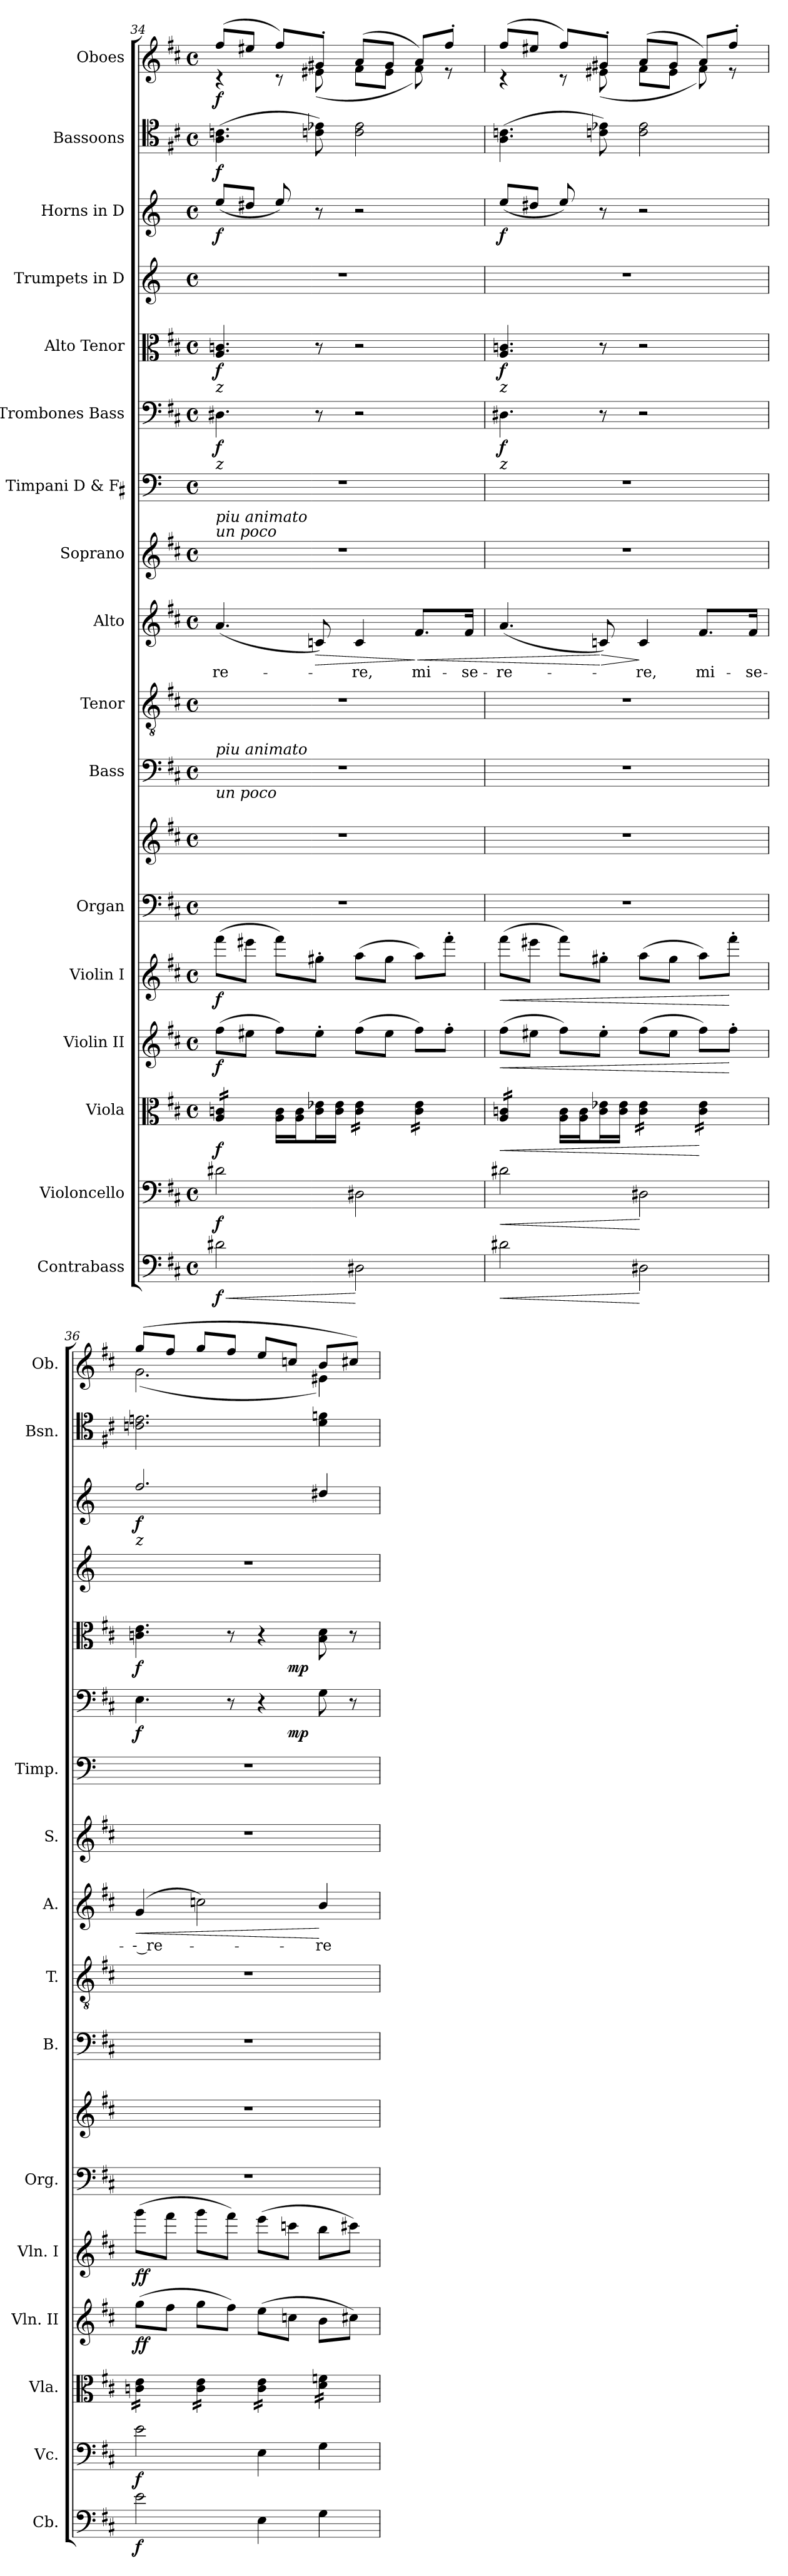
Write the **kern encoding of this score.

**kern	**dynam	**kern	**dynam	**kern	**dynam	**kern	**dynam	**kern	**dynam	**kern	**kern	**kern	**kern	**kern	**text	**dynam	**kern	**kern	**kern	**dynam	**kern	**dynam	**kern	**kern	**dynam	**kern	**dynam	**kern	**dynam
*part17	*part17	*part16	*part16	*part15	*part15	*part14	*part14	*part13	*part13	*part12	*part12	*part11	*part10	*part9	*part9	*part9	*part8	*part7	*part6	*part6	*part5	*part5	*part4	*part3	*part3	*part2	*part2	*part1	*part1
*staff18	*staff18	*staff17	*staff17	*staff16	*staff16	*staff15	*staff15	*staff14	*staff14	*staff13	*staff12	*staff11	*staff10	*staff9	*staff9	*staff9	*staff8	*staff7	*staff6	*staff6	*staff5	*staff5	*staff4	*staff3	*staff3	*staff2	*staff2	*staff1	*staff1
*I"Contrabass	*	*I"Violoncello	*	*I"Viola	*	*I"Violin II	*	*I"Violin I	*	*I"Organ	*	*I"Bass	*I"Tenor	*I"Alto	*	*	*I"Soprano	*I"Timpani D & F#	*I"Trombones  Bass	*	*I"Alto Tenor	*	*I"Trumpets in D	*I"Horns in D	*	*I"Bassoons	*	*I"Oboes	*
*I'Cb.	*	*I'Vc.	*	*I'Vla.	*	*I'Vln. II	*	*I'Vln. I	*	*I'Org.	*	*I'B.	*I'T.	*I'A.	*	*	*I'S.	*I'Timp.	*	*	*	*	*	*	*	*I'Bsn.	*	*I'Ob.	*
*clefF4	*	*clefF4	*	*clefC3	*	*clefG2	*	*clefG2	*	*clefF4	*clefG2	*clefF4	*clefGv2	*clefG2	*	*	*clefG2	*clefF4	*clefF4	*	*clefC3	*	*clefG2	*clefG2	*	*clefC4	*	*clefG2	*
*ITrd7c12	*	*	*	*	*	*	*	*	*	*	*	*	*ITrd7c12	*	*	*	*	*	*	*	*	*	*ITrd-1c-2	*ITrd6c10	*	*	*	*	*
*k[f#c#]	*	*k[f#c#]	*	*k[f#c#]	*	*k[f#c#]	*	*k[f#c#]	*	*k[f#c#]	*k[f#c#]	*k[f#c#]	*k[f#c#]	*k[f#c#]	*	*	*k[f#c#]	*k[]	*k[f#c#]	*	*k[f#c#]	*	*k[f#c#]	*k[f#c#]	*	*k[f#c#]	*	*k[f#c#]	*
*D:	*	*D:	*	*D:	*	*D:	*	*D:	*	*D:	*D:	*D:	*D:	*D:	*	*	*D:	*C:	*D:	*	*D:	*	*D:	*D:	*	*D:	*	*D:	*
*M4/4	*	*M4/4	*	*M4/4	*	*M4/4	*	*M4/4	*	*M4/4	*M4/4	*M4/4	*M4/4	*M4/4	*	*	*M4/4	*M4/4	*M4/4	*	*M4/4	*	*M4/4	*M4/4	*	*M4/4	*	*M4/4	*
*met(c)	*	*met(c)	*	*met(c)	*	*met(c)	*	*met(c)	*	*met(c)	*met(c)	*met(c)	*met(c)	*met(c)	*	*	*met(c)	*met(c)	*met(c)	*	*met(c)	*	*met(c)	*met(c)	*	*met(c)	*	*met(c)	*
=34	=34	=34	=34	=34	=34	=34	=34	=34	=34	=34	=34	=34	=34	=34	=34	=34	=34	=34	=34	=34	=34	=34	=34	=34	=34	=34	=34	=34	=34
!	!LO:HP:b	!	!	!	!	!	!	!	!	!	!	!	!	!	!	!	!	!	!	!	!	!	!	!	!	!	!	!	!
!	!	!	!	!	!	!	!	!	!	!	!	!	!	!	!	!	!	!	!	!	!	!	!	!	!	!	!	!LO:TX:a:i:t=un poco	!
!	!	!	!	!	!	!	!	!	!	!	!	!	!	!	!	!	!	!	!	!	!	!	!	!	!	!	!	!LO:TX:i:t=piu animato	!
!	!	!	!	!	!	!	!	!	!	!	!	!	!	!	!	!	!	!	!	!	!LO:TX:b:i:t=z	!	!	!	!	!	!	!	!
!	!	!	!	!	!	!	!	!	!	!	!	!	!	!	!	!	!	!	!LO:TX:b:i:t=z	!	!	!	!	!	!	!	!	!	!
!	!	!	!	!	!	!	!	!	!	!	!	!	!	!	!	!	!LO:TX:a:i:t=un poco	!	!	!	!	!	!	!	!	!	!	!	!
!	!	!	!	!	!	!	!	!	!	!	!	!	!	!	!	!	!LO:TX:i:t=piu animato	!	!	!	!	!	!	!	!	!	!	!	!
!	!	!	!	!	!	!	!	!	!	!	!	!LO:TX:b:i:t=un poco	!	!	!	!	!	!	!	!	!	!	!	!	!	!	!	!	!
!	!	!	!	!	!	!	!	!	!	!	!	!LO:TX:i:t=piu animato	!	!	!	!	!	!	!	!	!	!	!	!	!	!	!	!	!
!	!	!	!	!	!	!	!	!	!	!	!	!	!	!	!LO:LY:b:color=#000000	!	!	!	!	!	!	!	!	!	!	!	!	!	!
*	*	*	*	*	*	*	*	*	*	*	*	*	*	*	*	*	*	*	*	*	*	*	*	*	*	*	*	*^	*
*	*	*	*	*tremolo	*	*	*	*	*	*	*	*	*	*	*	*	*	*	*	*	*	*	*	*	*	*	*	*	*	*
2D#Xi\	< f	2d#Xi\	f	16Ai/ 16cniLL	f	(8ff#i\L	f	(8fff#i\L	f	1r	1r	1r	1r	(4.ai/	-re-	.	1r	1r	4.D#Xi\	f	4.Ai/ 4.cni	f	1r	(8f#i/L	f	(4.Ai\ 4.cni	f	(8ff#i/L	4r	f
.	.	.	.	16Ai/ 16cni	.	.	.	.	.	.	.	.	.	.	.	.	.	.	.	.	.	.	.	.	.	.	.	.	.	.
.	.	.	.	16Ai/ 16cni	.	8ee#Xi\J	.	8eee#Xi\J	.	.	.	.	.	.	.	.	.	.	.	.	.	.	.	8e#Xi/J	.	.	.	8ee#Xi/J	.	.
.	.	.	.	16Ai/ 16cniJJ	.	.	.	.	.	.	.	.	.	.	.	.	.	.	.	.	.	.	.	.	.	.	.	.	.	.
*	*	*	*	*Xtremolo	*	*	*	*	*	*	*	*	*	*	*	*	*	*	*	*	*	*	*	*	*	*	*	*	*	*
.	.	.	.	16Ai\ 16ci\LL	.	8ff#i\L)	.	8fff#i\L)	.	.	.	.	.	.	.	.	.	.	.	.	.	.	.	8f#i/)	.	.	.	8ff#i/L)	8r	.
.	.	.	.	16Ai\ 16ci\J	.	.	.	.	.	.	.	.	.	.	.	.	.	.	.	.	.	.	.	.	.	.	.	.	.	.
!	!	!	!	!	!	!	!	!	!	!	!	!	!	!	!	!LO:HP:b	!	!	!	!	!	!	!	!	!	!	!	!	!	!
.	.	.	.	16ci\ 16e-Xi\L	.	8ee#'i\J	.	8gg#X'i\J	.	.	.	.	.	8cni/)	.	>	.	.	8r	.	8r	.	.	8r	.	8cni\ 8e-Xi)	.	8g#X'i/J	(8e#Xi\	.
.	.	.	.	16ci\ 16e-i\JJ	.	.	.	.	.	.	.	.	.	.	.	.	.	.	.	.	.	.	.	.	.	.	.	.	.	.
!	!	!	!	!	!	!	!	!	!	!	!	!	!	!	!LO:LY:b:color=#000000	!	!	!	!	!	!	!	!	!	!	!	!	!	!	!
*	*	*	*	*tremolo	*	*	*	*	*	*	*	*	*	*	*	*	*	*	*	*	*	*	*	*	*	*	*	*	*	*
2DD#Xi\	[	2D#Xi\	.	16ci\ 16e-iLL	.	(8ff#i\L	.	(8aai\L	.	.	.	.	.	4ci/	-re,	.	.	.	2r	.	2r	.	.	2r	.	2ci\ 2e-i	.	(8ai/L	8f#i\L	.
.	.	.	.	16ci\ 16e-i	.	.	.	.	.	.	.	.	.	.	.	.	.	.	.	.	.	.	.	.	.	.	.	.	.	.
.	.	.	.	16ci\ 16e-i	.	8ee#i\J	.	8gg#i\J	.	.	.	.	.	.	.	.	.	.	.	.	.	.	.	.	.	.	.	8g#i/J	8e#i\J	.
.	.	.	.	16ci\ 16e-iJJ	.	.	.	.	.	.	.	.	.	.	.	.	.	.	.	.	.	.	.	.	.	.	.	.	.	.
!	!	!	!	!	!	!	!	!	!	!	!	!	!	!	!LO:LY:b:color=#000000	!LO:HP:n=1:b	!	!	!	!	!	!	!	!	!	!	!	!	!	!
.	.	.	.	16ci\ 16e-iLL	.	8ff#i\L)	.	8aai\L)	.	.	.	.	.	8.f#i/L	mi-	] <	.	.	.	.	.	.	.	.	.	.	.	8ai/L)	8f#i\)	.
.	.	.	.	16ci\ 16e-i	.	.	.	.	.	.	.	.	.	.	.	.	.	.	.	.	.	.	.	.	.	.	.	.	.	.
.	.	.	.	16ci\ 16e-i	.	8ff#'i\J	.	8fff#'i\J	.	.	.	.	.	.	.	.	.	.	.	.	.	.	.	.	.	.	.	8ff#'i/J	8r	.
!	!	!	!	!	!	!	!	!	!	!	!	!	!	!	!LO:LY:b:color=#000000	!	!	!	!	!	!	!	!	!	!	!	!	!	!	!
.	.	.	.	16ci\ 16e-iJJ	.	.	.	.	.	.	.	.	.	16f#i/Jk	-se-	.	.	.	.	.	.	.	.	.	.	.	.	.	.	.
=35	=35	=35	=35	=35	=35	=35	=35	=35	=35	=35	=35	=35	=35	=35	=35	=35	=35	=35	=35	=35	=35	=35	=35	=35	=35	=35	=35	=35	=35	=35
!	!LO:HP:b	!	!LO:HP:b	!	!LO:HP:b	!	!LO:HP:b	!	!LO:HP:b	!	!	!	!	!	!	!	!	!	!	!	!	!	!	!	!	!	!	!	!	!
!	!	!	!	!	!	!	!	!	!	!	!	!	!	!	!	!	!	!	!	!	!LO:TX:b:i:t=z	!	!	!	!	!	!	!	!	!
!	!	!	!	!	!	!	!	!	!	!	!	!	!	!	!	!	!	!	!LO:TX:b:i:t=z	!	!	!	!	!	!	!	!	!	!	!
!	!	!	!	!	!	!	!	!	!	!	!	!	!	!	!LO:LY:b:color=#000000	!	!	!	!	!	!	!	!	!	!	!	!	!	!	!
2D#Xi\	<	2d#Xi\	<	16Ai/ 16cniLL	<	(8ff#i\L	<	(8fff#i\L	<	1r	1r	1r	1r	(4.ai/	-re-	.	1r	1r	4.D#Xi\	f	4.Ai/ 4.cni	f	1r	(8f#i/L	f	(4.Ai\ 4.cni	.	(8ff#i/L	4r	.
.	.	.	.	16Ai/ 16cni	.	.	.	.	.	.	.	.	.	.	.	.	.	.	.	.	.	.	.	.	.	.	.	.	.	.
.	.	.	.	16Ai/ 16cni	.	8ee#Xi\J	.	8eee#Xi\J	.	.	.	.	.	.	.	.	.	.	.	.	.	.	.	8e#Xi/J	.	.	.	8ee#Xi/J	.	.
.	.	.	.	16Ai/ 16cniJJ	.	.	.	.	.	.	.	.	.	.	.	.	.	.	.	.	.	.	.	.	.	.	.	.	.	.
*	*	*	*	*Xtremolo	*	*	*	*	*	*	*	*	*	*	*	*	*	*	*	*	*	*	*	*	*	*	*	*	*	*
.	.	.	.	16Ai\ 16ci\LL	.	8ff#i\L)	.	8fff#i\L)	.	.	.	.	.	.	.	.	.	.	.	.	.	.	.	8f#i/)	.	.	.	8ff#i/L)	8r	.
.	.	.	.	16Ai\ 16ci\J	.	.	.	.	.	.	.	.	.	.	.	.	.	.	.	.	.	.	.	.	.	.	.	.	.	.
!	!	!	!	!	!	!	!	!	!	!	!	!	!	!	!	!LO:HP:n=1:b	!	!	!	!	!	!	!	!	!	!	!	!	!	!
.	.	.	.	16ci\ 16e-Xi\L	.	8ee#'i\J	.	8gg#X'i\J	.	.	.	.	.	8cni/)	.	[ >	.	.	8r	.	8r	.	.	8r	.	8cni\ 8e-Xi)	.	8g#X'i/J	(8e#Xi\	.
.	.	.	.	16ci\ 16e-i\JJ	.	.	.	.	.	.	.	.	.	.	.	.	.	.	.	.	.	.	.	.	.	.	.	.	.	.
!	!	!	!	!	!	!	!	!	!	!	!	!	!	!	!LO:LY:b:color=#000000	!	!	!	!	!	!	!	!	!	!	!	!	!	!	!
*	*	*	*	*tremolo	*	*	*	*	*	*	*	*	*	*	*	*	*	*	*	*	*	*	*	*	*	*	*	*	*	*
2DD#Xi\	[	2D#Xi\	[	16ci\ 16e-iLL	.	(8ff#i\L	.	(8aai\L	.	.	.	.	.	4ci/	-re,	]	.	.	2r	.	2r	.	.	2r	.	2ci\ 2e-i	.	(8ai/L	8f#i\L	.
.	.	.	.	16ci\ 16e-i	.	.	.	.	.	.	.	.	.	.	.	.	.	.	.	.	.	.	.	.	.	.	.	.	.	.
.	.	.	.	16ci\ 16e-i	.	8ee#i\J	.	8gg#i\J	.	.	.	.	.	.	.	.	.	.	.	.	.	.	.	.	.	.	.	8g#i/J	8e#i\J	.
.	.	.	.	16ci\ 16e-iJJ	.	.	.	.	.	.	.	.	.	.	.	.	.	.	.	.	.	.	.	.	.	.	.	.	.	.
!	!	!	!	!	!	!	!	!	!	!	!	!	!	!	!LO:LY:b:color=#000000	!	!	!	!	!	!	!	!	!	!	!	!	!	!	!
.	.	.	.	16ci\ 16e-iLL	[	8ff#i\L)	.	8aai\L)	.	.	.	.	.	8.f#i/L	mi-	.	.	.	.	.	.	.	.	.	.	.	.	8ai/L)	8f#i\)	.
.	.	.	.	16ci\ 16e-i	.	.	.	.	.	.	.	.	.	.	.	.	.	.	.	.	.	.	.	.	.	.	.	.	.	.
.	.	.	.	16ci\ 16e-i	.	8ff#'i\J	[	8fff#'i\J	[	.	.	.	.	.	.	.	.	.	.	.	.	.	.	.	.	.	.	8ff#'i/J	8r	.
!	!	!	!	!	!	!	!	!	!	!	!	!	!	!	!LO:LY:b:color=#000000	!	!	!	!	!	!	!	!	!	!	!	!	!	!	!
.	.	.	.	16ci\ 16e-iJJ	.	.	.	.	.	.	.	.	.	16f#i/Jk	-se-	.	.	.	.	.	.	.	.	.	.	.	.	.	.	.
!!LO:PB:g=z	!!
=36	=36	=36	=36	=36	=36	=36	=36	=36	=36	=36	=36	=36	=36	=36	=36	=36	=36	=36	=36	=36	=36	=36	=36	=36	=36	=36	=36	=36	=36	=36
!	!	!	!	!	!	!	!	!	!	!	!	!	!	!	!	!	!	!	!	!	!	!	!	!LO:TX:b:i:t=z	!	!	!	!	!	!
!	!	!	!	!	!	!	!	!	!	!	!	!	!	!	!LO:LY:b:color=#000000	!LO:HP:b	!	!	!	!	!	!	!	!	!	!	!	!	!	!
*	*	*	*	*	*	*	*	*	*	*	*	*	*	*	*	*	*	*	*^	*	*^	*	*	*	*	*	*	*	*	*
2Ei\	f	2ei\	f	16cni\ 16eiLL	.	(8ggi\L	ff	(8gggi\L	ff	1r	1r	1r	1r	(4gi/	-- re-	<	1r	1r	4.Ei\	2ryy	f	4.cni\ 4.ei	2ryy	f	1r	2.gi/	f	2.cni\ 2.eni	.	(8ggi/L	(2.gi\	.
.	.	.	.	16cni\ 16ei	.	.	.	.	.	.	.	.	.	.	.	.	.	.	.	.	.	.	.	.	.	.	.	.	.	.	.	.
.	.	.	.	16cni\ 16ei	.	8ff#i\J	.	8fff#i\J	.	.	.	.	.	.	.	.	.	.	.	.	.	.	.	.	.	.	.	.	.	8ff#i/J	.	.
.	.	.	.	16cni\ 16eiJJ	.	.	.	.	.	.	.	.	.	.	.	.	.	.	.	.	.	.	.	.	.	.	.	.	.	.	.	.
.	.	.	.	16ci\ 16eiLL	.	8ggi\L	.	8gggi\L	.	.	.	.	.	2ccni\)	.	.	.	.	.	.	.	.	.	.	.	.	.	.	.	8ggi/L	.	.
.	.	.	.	16ci\ 16ei	.	.	.	.	.	.	.	.	.	.	.	.	.	.	.	.	.	.	.	.	.	.	.	.	.	.	.	.
.	.	.	.	16ci\ 16ei	.	8ff#i\J)	.	8fff#i\J)	.	.	.	.	.	.	.	.	.	.	8r	.	.	8r	.	.	.	.	.	.	.	8ff#i/J	.	.
.	.	.	.	16ci\ 16eiJJ	.	.	.	.	.	.	.	.	.	.	.	.	.	.	.	.	.	.	.	.	.	.	.	.	.	.	.	.
4EEi\	.	4Ei\	.	16ci\ 16eiLL	.	(8eei\L	.	(8eeei\L	.	.	.	.	.	.	.	.	.	.	4r	8ryy	.	4r	8ryy	.	.	.	.	.	.	8eei/L	.	.
.	.	.	.	16ci\ 16ei	.	.	.	.	.	.	.	.	.	.	.	.	.	.	.	.	.	.	.	.	.	.	.	.	.	.	.	.
.	.	.	.	16ci\ 16ei	.	8ccni\J	.	8cccni\J	.	.	.	.	.	.	.	.	.	.	.	4.ryy	mp	.	4.ryy	mp	.	.	.	.	.	8ccni/J	.	.
.	.	.	.	16ci\ 16eiJJ	.	.	.	.	.	.	.	.	.	.	.	.	.	.	.	.	.	.	.	.	.	.	.	.	.	.	.	.
!	!	!	!	!	!	!	!	!	!	!	!	!	!	!	!LO:LY:b:color=#000000	!	!	!	!	!	!	!	!	!	!	!	!	!	!	!	!	!
4GGi\	.	4Gi\	.	16di\ 16fniLL	.	8bi\L	.	8bbi\L	.	.	.	.	.	4bi/	-re	[	.	.	8Gi\	.	.	8Bi\ 8di	.	.	.	4e#Xi/	.	4di\ 4fni	.	8bi/L	4e#Xi\)	.
.	.	.	.	16di\ 16fni	.	.	.	.	.	.	.	.	.	.	.	.	.	.	.	.	.	.	.	.	.	.	.	.	.	.	.	.
.	.	.	.	16di\ 16fni	.	8cc#Xi\J)	.	8ccc#Xi\J)	.	.	.	.	.	.	.	.	.	.	8r	.	.	8r	.	.	.	.	.	.	.	8cc#Xi/J)	.	.
.	.	.	.	16di\ 16fniJJ	.	.	.	.	.	.	.	.	.	.	.	.	.	.	.	.	.	.	.	.	.	.	.	.	.	.	.	.
*	*	*	*	*Xtremolo	*	*	*	*	*	*	*	*	*	*	*	*	*	*	*	*	*	*	*	*	*	*	*	*	*	*	*	*
*	*	*	*	*	*	*	*	*	*	*	*	*	*	*	*	*	*	*	*v	*v	*	*	*	*	*	*	*	*	*	*v	*v	*
*	*	*	*	*	*	*	*	*	*	*	*	*	*	*	*	*	*	*	*	*	*v	*v	*	*	*	*	*	*	*	*
=	=	=	=	=	=	=	=	=	=	=	=	=	=	=	=	=	=	=	=	=	=	=	=	=	=	=	=	=	=
*-	*-	*-	*-	*-	*-	*-	*-	*-	*-	*-	*-	*-	*-	*-	*-	*-	*-	*-	*-	*-	*-	*-	*-	*-	*-	*-	*-	*-	*-
